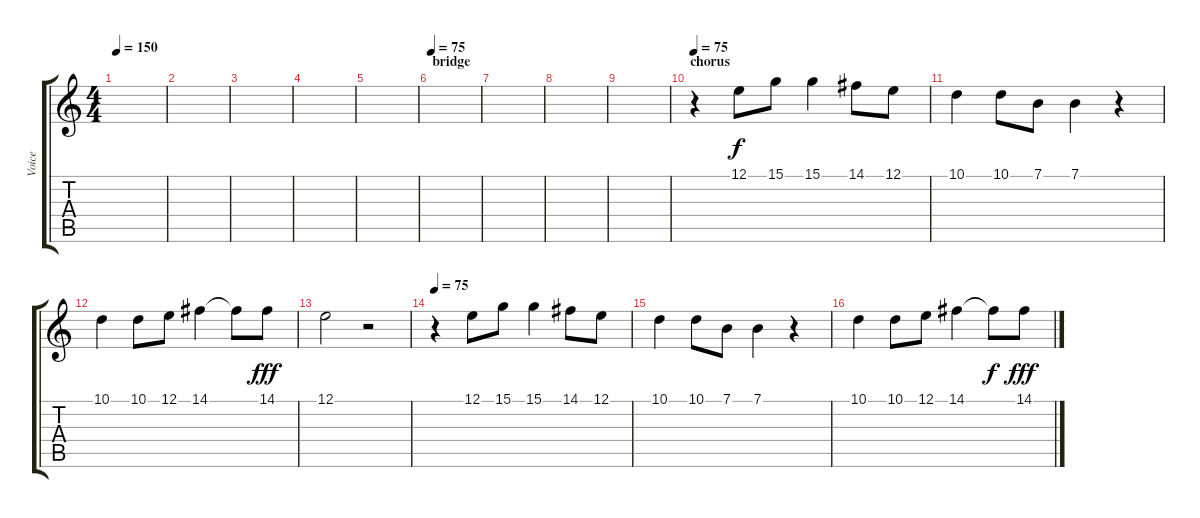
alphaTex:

\track ("Voice" "Voice") {instrument choiraahs}
\staff {score tabs}
\tuning (E4 B3 G3 D3 A2 E2) {hide}
\ts (4 4)
\tempo 150
\clef g2
\ks c
|
|
|
|
|
\section ("" "bridge")
\tempo 75
|
|
|
|
\section ("" "chorus")
\tempo 75
r.4 12.1.8 15.1.8 15.1.4 14.1.8 12.1.8 |
10.1.4 10.1.8 7.1.8 7.1.4 r.4 |
10.1.4 10.1.8 12.1.8 14.1.4 14.1{t}.8{dy f} 14.1.8{dy fff} |
12.1.2 r.2 |
\tempo 75
r.4 12.1.8 15.1.8 15.1.4 14.1.8 12.1.8 |
10.1.4 10.1.8 7.1.8 7.1.4 r.4 |
10.1.4 10.1.8 12.1.8 14.1.4 14.1{t}.8{dy f} 14.1.8{dy fff}
